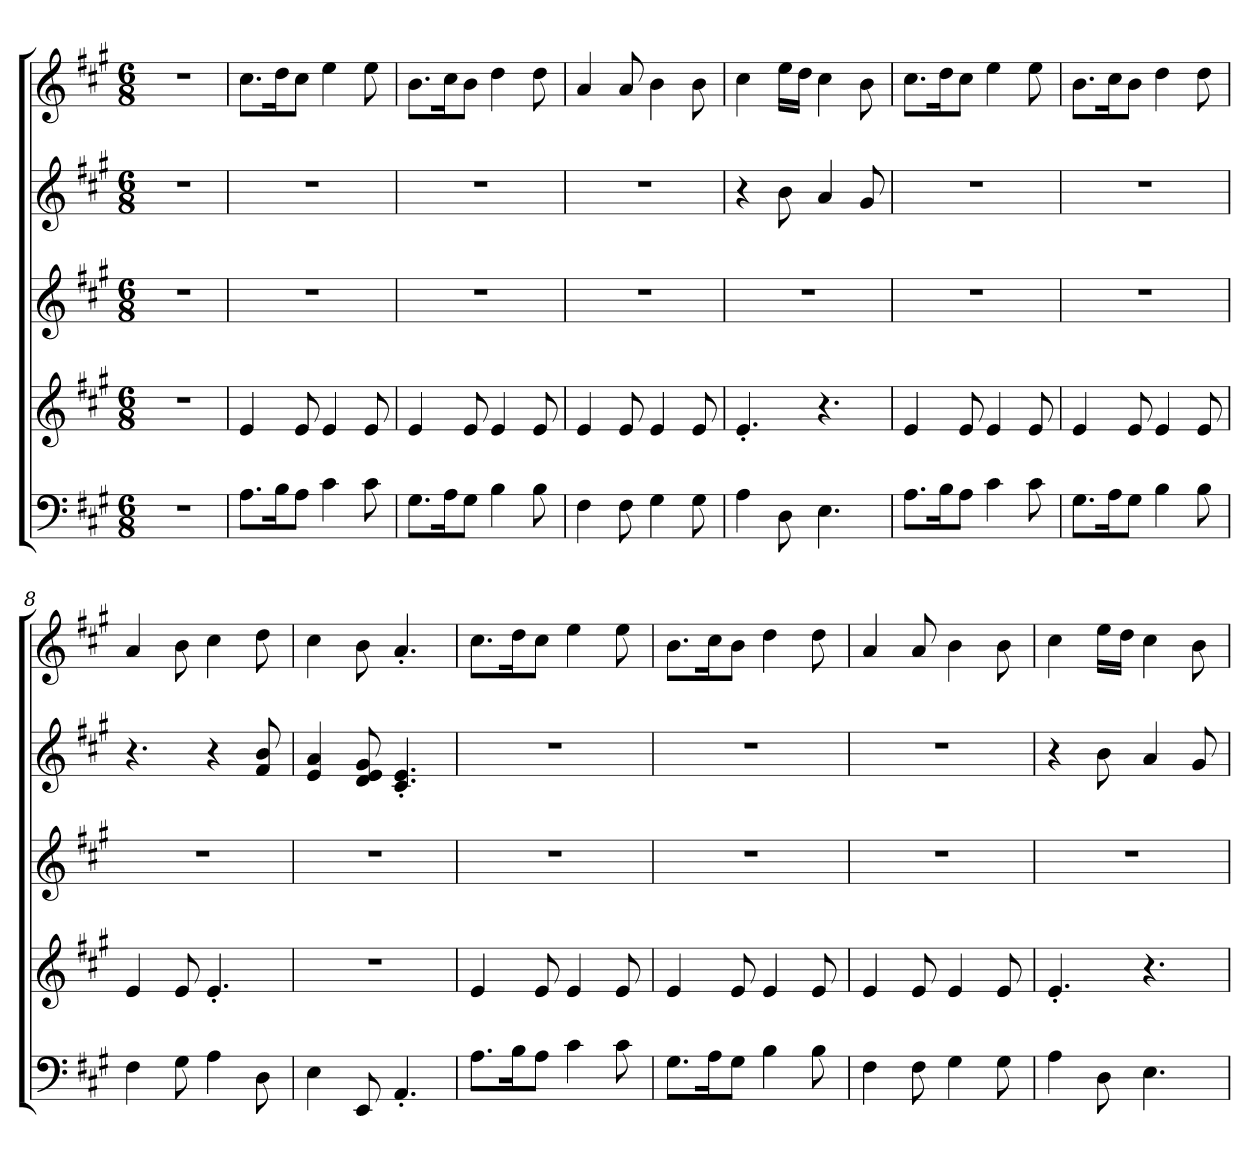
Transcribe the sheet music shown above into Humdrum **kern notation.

**kern	**kern	**kern	**kern	**kern
*part5	*part4	*part3	*part2	*part1
*staff5	*staff4	*staff3	*staff2	*staff1
*clefF4	*clefG2	*clefG2	*clefG2	*clefG2
*k[f#c#g#]	*k[f#c#g#]	*k[f#c#g#]	*k[f#c#g#]	*k[f#c#g#]
*M6/8	*M6/8	*M6/8	*M6/8	*M6/8
*MM120	*MM120	*MM120	*MM120	*MM120
=1	=1	=1	=1	=1
2.r	2.r	2.r	2.r	2.r
=2	=2	=2	=2	=2
*	*	*	*	*MM56
8.A\L	4e/	2.r	2.r	8.cc#\L
16B\K	.	.	.	16dd\K
8A\J	8e/	.	.	8cc#\J
4c#\	4e/	.	.	4ee\
*	*	*	*	*MM49
8c#\	8e/	.	.	8ee\
=3	=3	=3	=3	=3
*	*	*	*	*MM56
8.G#\L	4e/	2.r	2.r	8.b\L
16A\K	.	.	.	16cc#\K
8G#\J	8e/	.	.	8b\J
4B\	4e/	.	.	4dd\
8B\	8e/	.	.	8dd\
=4	=4	=4	=4	=4
*	*	*	*	*MM56
4F#\	4e/	2.r	2.r	4a/
8F#\	8e/	.	.	8a/
*	*	*	*	*MM56
4G#\	4e/	.	.	4b\
8G#\	8e/	.	.	8b\
=5	=5	=5	=5	=5
*	*	*	*	*MM56
4A\	4.e'/	2.r	4r	4cc#\
*	*	*	*	*MM53
8D\	.	.	8b\	16ee\LL
.	.	.	.	16dd\JJ
4.E\	4.r	.	4a/	4cc#\
.	.	.	8g#/	8b\
!!LO:LB:g=z
=6	=6	=6	=6	=6
*	*	*	*	*MM56
8.A\L	4e/	2.r	2.r	8.cc#\L
16B\K	.	.	.	16dd\K
8A\J	8e/	.	.	8cc#\J
4c#\	4e/	.	.	4ee\
8c#\	8e/	.	.	8ee\
=7	=7	=7	=7	=7
*	*	*	*	*MM56
8.G#\L	4e/	2.r	2.r	8.b\L
16A\K	.	.	.	16cc#\K
8G#\J	8e/	.	.	8b\J
4B\	4e/	.	.	4dd\
*	*	*	*	*MM47
8B\	8e/	.	.	8dd\
=8	=8	=8	=8	=8
*	*	*	*	*MM56
4F#\	4e/	2.r	4.r	4a/
8G#\	8e/	.	.	8b\
4A\	4.e'/	.	4r	4cc#\
8D\	.	.	8f#/ 8b/	8dd\
=9	=9	=9	=9	=9
4E\	2.r	2.r	4e/ 4a/	4cc#\
*	*	*	*	*MM45
8EE/	.	.	8d/ 8e/ 8g#/	8b\
*	*	*	*	*MM44
4.AA'/	.	.	4.c#/' 4.e/'	4.a'/
=10	=10	=10	=10	=10
*	*	*	*	*MM56
8.A\L	4e/	2.r	2.r	8.cc#\L
16B\K	.	.	.	16dd\K
8A\J	8e/	.	.	8cc#\J
4c#\	4e/	.	.	4ee\
*	*	*	*	*MM49
8c#\	8e/	.	.	8ee\
=11	=11	=11	=11	=11
*	*	*	*	*MM56
8.G#\L	4e/	2.r	2.r	8.b\L
16A\K	.	.	.	16cc#\K
8G#\J	8e/	.	.	8b\J
4B\	4e/	.	.	4dd\
8B\	8e/	.	.	8dd\
!!LO:PB:g=z
=12	=12	=12	=12	=12
*	*	*	*	*MM56
4F#\	4e/	2.r	2.r	4a/
8F#\	8e/	.	.	8a/
*	*	*	*	*MM56
4G#\	4e/	.	.	4b\
8G#\	8e/	.	.	8b\
=13	=13	=13	=13	=13
*	*	*	*	*MM56
4A\	4.e'/	2.r	4r	4cc#\
*	*	*	*	*MM53
8D\	.	.	8b\	16ee\LL
.	.	.	.	16dd\JJ
4.E\	4.r	.	4a/	4cc#\
.	.	.	8g#/	8b\
=	=	=	=	=
*-	*-	*-	*-	*-
